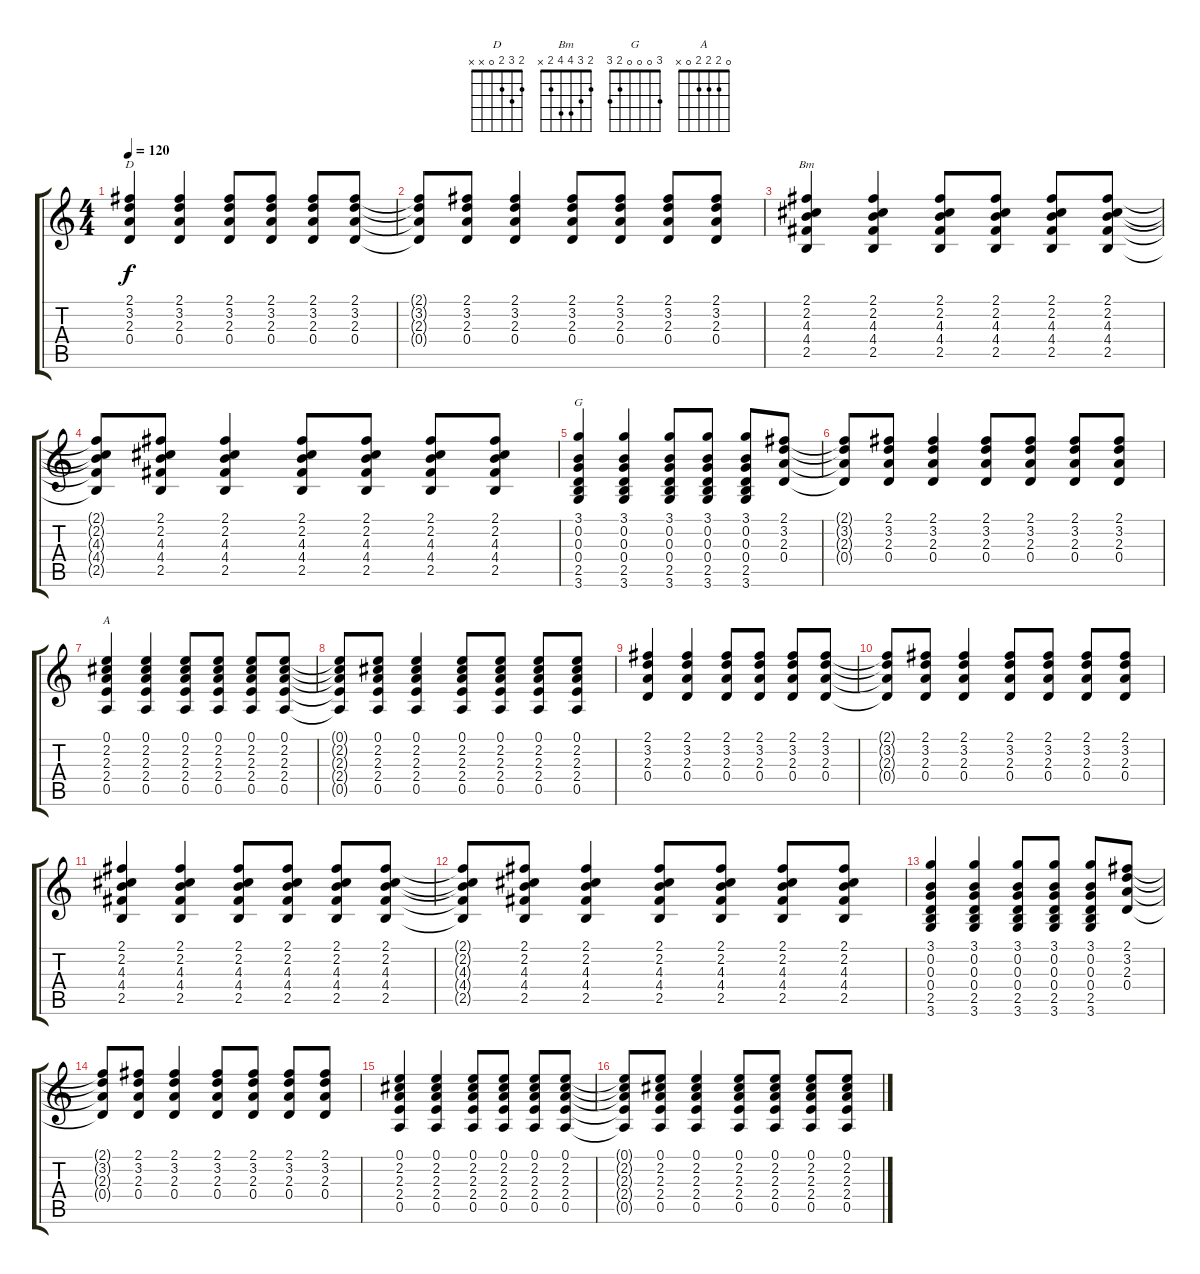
\track (" " " ") {instrument overdrivenguitar}
\staff {score tabs}
\tuning (E4 B3 G3 D3 A2 E2) {hide}
\chord ("D" 2 3 2 0 x x)
\chord ("Bm" 2 3 4 4 2 x)
\chord ("G" 3 0 0 0 2 3)
\chord ("A" 0 2 2 2 0 x)
\ts (4 4)
\tempo 120
\clef g2
\ks c
(2.1 3.2 2.3 0.4).4{ch "D" dy f} (2.1 3.2 2.3 0.4).4 (2.1 3.2 2.3 0.4).8 (2.1 3.2 2.3 0.4).8 (2.1 3.2 2.3 0.4).8 (2.1 3.2 2.3 0.4).8 |
(2.1{t} 3.2{t} 2.3{t} 0.4{t}).8 (2.1 3.2 2.3 0.4).8 (2.1 3.2 2.3 0.4).4 (2.1 3.2 2.3 0.4).8 (2.1 3.2 2.3 0.4).8 (2.1 3.2 2.3 0.4).8 (2.1 3.2 2.3 0.4).8 |
(2.1 2.2 4.3 4.4 2.5).4{ch "Bm"} (2.1 2.2 4.3 4.4 2.5).4 (2.1 2.2 4.3 4.4 2.5).8 (2.1 2.2 4.3 4.4 2.5).8 (2.1 2.2 4.3 4.4 2.5).8 (2.1 2.2 4.3 4.4 2.5).8 |
(2.1{t} 2.2{t} 4.3{t} 4.4{t} 2.5{t}).8 (2.1 2.2 4.3 4.4 2.5).8 (2.1 2.2 4.3 4.4 2.5).4 (2.1 2.2 4.3 4.4 2.5).8 (2.1 2.2 4.3 4.4 2.5).8 (2.1 2.2 4.3 4.4 2.5).8 (2.1 2.2 4.3 4.4 2.5).8 |
(3.1 0.2 0.3 0.4 2.5 3.6).4{ch "G"} (3.1 0.2 0.3 0.4 2.5 3.6).4 (3.1 0.2 0.3 0.4 2.5 3.6).8 (3.1 0.2 0.3 0.4 2.5 3.6).8 (3.1 0.2 0.3 0.4 2.5 3.6).8 (2.1 3.2 2.3 0.4).8 |
(2.1{t} 3.2{t} 2.3{t} 0.4{t}).8 (2.1 3.2 2.3 0.4).8 (2.1 3.2 2.3 0.4).4 (2.1 3.2 2.3 0.4).8 (2.1 3.2 2.3 0.4).8 (2.1 3.2 2.3 0.4).8 (2.1 3.2 2.3 0.4).8 |
(0.1 2.2 2.3 2.4 0.5).4{ch "A"} (0.1 2.2 2.3 2.4 0.5).4 (0.1 2.2 2.3 2.4 0.5).8 (0.1 2.2 2.3 2.4 0.5).8 (0.1 2.2 2.3 2.4 0.5).8 (0.1 2.2 2.3 2.4 0.5).8 |
(0.1{t} 2.2{t} 2.3{t} 2.4{t} 0.5{t}).8 (0.1 2.2 2.3 2.4 0.5).8 (0.1 2.2 2.3 2.4 0.5).4 (0.1 2.2 2.3 2.4 0.5).8 (0.1 2.2 2.3 2.4 0.5).8 (0.1 2.2 2.3 2.4 0.5).8 (0.1 2.2 2.3 2.4 0.5).8 |
(2.1 3.2 2.3 0.4).4 (2.1 3.2 2.3 0.4).4 (2.1 3.2 2.3 0.4).8 (2.1 3.2 2.3 0.4).8 (2.1 3.2 2.3 0.4).8 (2.1 3.2 2.3 0.4).8 |
(2.1{t} 3.2{t} 2.3{t} 0.4{t}).8 (2.1 3.2 2.3 0.4).8 (2.1 3.2 2.3 0.4).4 (2.1 3.2 2.3 0.4).8 (2.1 3.2 2.3 0.4).8 (2.1 3.2 2.3 0.4).8 (2.1 3.2 2.3 0.4).8 |
(2.1 2.2 4.3 4.4 2.5).4 (2.1 2.2 4.3 4.4 2.5).4 (2.1 2.2 4.3 4.4 2.5).8 (2.1 2.2 4.3 4.4 2.5).8 (2.1 2.2 4.3 4.4 2.5).8 (2.1 2.2 4.3 4.4 2.5).8 |
(2.1{t} 2.2{t} 4.3{t} 4.4{t} 2.5{t}).8 (2.1 2.2 4.3 4.4 2.5).8 (2.1 2.2 4.3 4.4 2.5).4 (2.1 2.2 4.3 4.4 2.5).8 (2.1 2.2 4.3 4.4 2.5).8 (2.1 2.2 4.3 4.4 2.5).8 (2.1 2.2 4.3 4.4 2.5).8 |
(3.1 0.2 0.3 0.4 2.5 3.6).4 (3.1 0.2 0.3 0.4 2.5 3.6).4 (3.1 0.2 0.3 0.4 2.5 3.6).8 (3.1 0.2 0.3 0.4 2.5 3.6).8 (3.1 0.2 0.3 0.4 2.5 3.6).8 (2.1 3.2 2.3 0.4).8 |
(2.1{t} 3.2{t} 2.3{t} 0.4{t}).8 (2.1 3.2 2.3 0.4).8 (2.1 3.2 2.3 0.4).4 (2.1 3.2 2.3 0.4).8 (2.1 3.2 2.3 0.4).8 (2.1 3.2 2.3 0.4).8 (2.1 3.2 2.3 0.4).8 |
(0.1 2.2 2.3 2.4 0.5).4 (0.1 2.2 2.3 2.4 0.5).4 (0.1 2.2 2.3 2.4 0.5).8 (0.1 2.2 2.3 2.4 0.5).8 (0.1 2.2 2.3 2.4 0.5).8 (0.1 2.2 2.3 2.4 0.5).8 |
(0.1{t} 2.2{t} 2.3{t} 2.4{t} 0.5{t}).8 (0.1 2.2 2.3 2.4 0.5).8 (0.1 2.2 2.3 2.4 0.5).4 (0.1 2.2 2.3 2.4 0.5).8 (0.1 2.2 2.3 2.4 0.5).8 (0.1 2.2 2.3 2.4 0.5).8 (0.1 2.2 2.3 2.4 0.5).8
